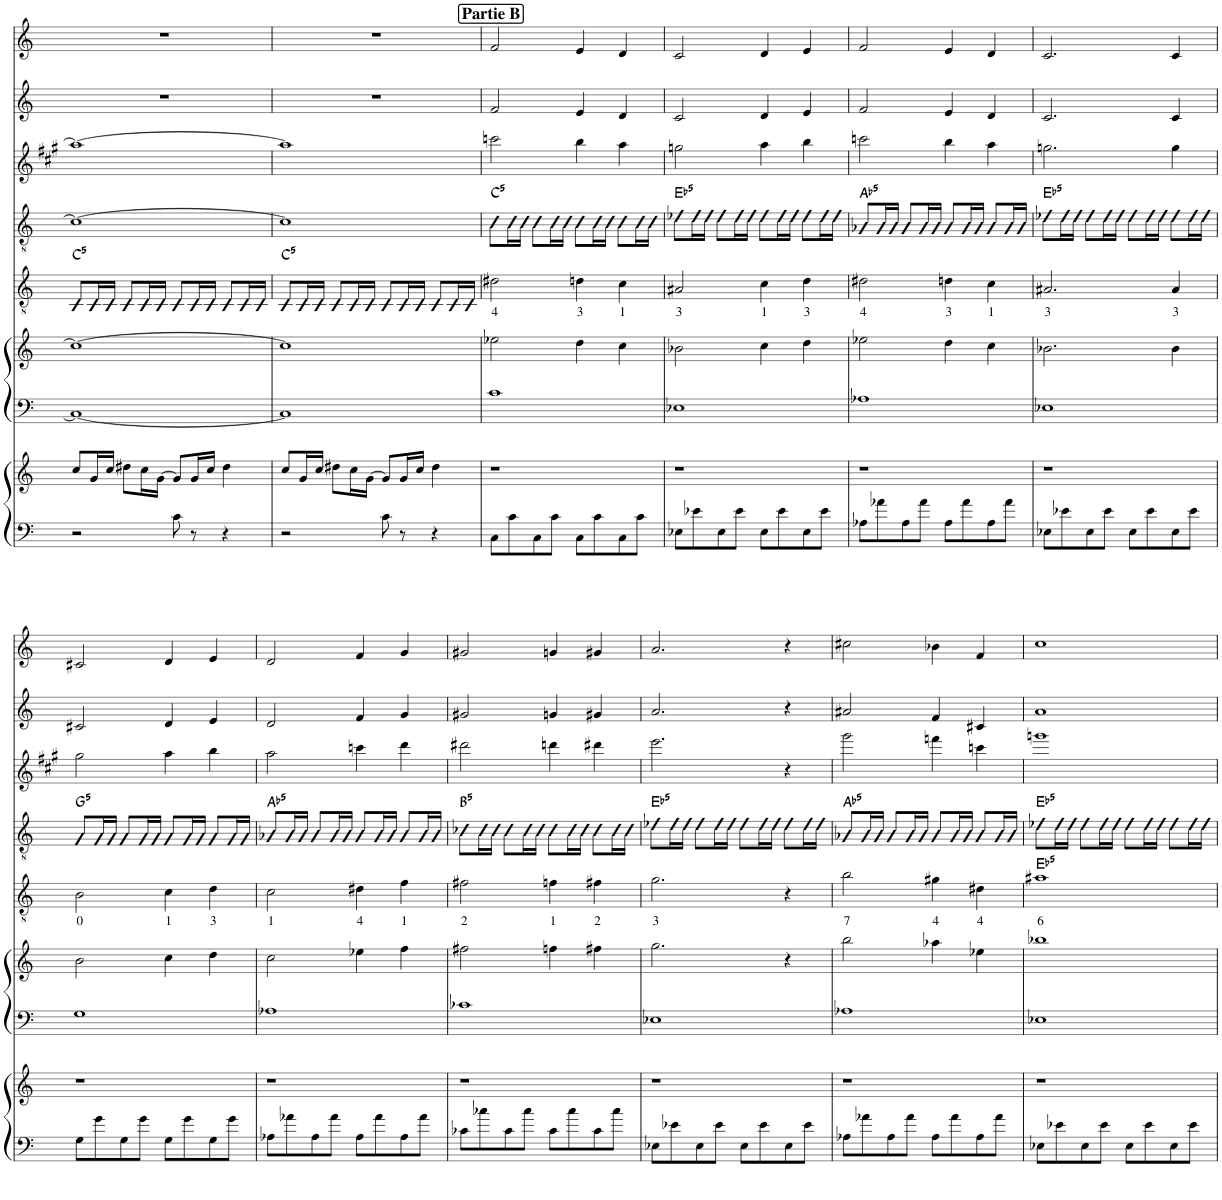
**kern	**kern	**kern	**kern	**kern	**text	**kern	**harte	**kern	**kern	**kern
*part7	*part7	*part6	*part6	*part5	*part5	*part4	*part4	*part3	*part2	*part1
*staff9	*staff8	*staff7	*staff6	*staff5	*staff5	*staff4	*	*staff3	*staff2	*staff1
*I"Piano	*	*I"Piano	*	*I"Electric Guitar	*	*I"Electric Guitar	*	*I"Alto Saxophone	*I"Bb Trumpet	*I"Bb Trumpet
*I'Pno	*	*	*	*I'Elec Gtr	*	*I'Elec Gtr	*	*I'A Sax	*I'Tpt	*I'Tpt
!!LO:PB:g=z
*clefF4	*clefG2	*clefF4	*clefG2	*clefGv2	*	*clefGv2	*	*clefG2	*clefG2	*clefG2
*	*	*	*	*	*	*	*	*Trd5c9	*Trd1c2	*Trd1c2
*k[]	*k[]	*k[]	*k[]	*k[]	*	*k[]	*	*k[f#c#g#]	*k[]	*k[]
*M4/4	*M4/4	*M4/4	*M4/4	*M4/4	*	*M4/4	*	*M4/4	*M4/4	*M4/4
=30	=30	=30	=30	=30	=30	=30	=30	=30	=30	=30
2r	8cc/L	1C_	1cc_	8C/L	.	1c_	.	1aa_	1r	1r
.	16g/L	.	.	16C/L	.	.	.	.	.	.
.	16cc/JJ	.	.	16C/JJ	.	.	.	.	.	.
.	8dd#X\L	.	.	8C/L	.	.	.	.	.	.
.	16cc\L	.	.	16C/L	.	.	.	.	.	.
.	[16g\JJ	.	.	16C/JJ	.	.	.	.	.	.
8c\	8g/L]	.	.	8C/L	.	.	.	.	.	.
8r	16g/L	.	.	16C/L	.	.	.	.	.	.
.	16cc/JJ	.	.	16C/JJ	.	.	.	.	.	.
4r	4dd#\	.	.	8C/L	.	.	.	.	.	.
.	.	.	.	16C/L	.	.	.	.	.	.
.	.	.	.	16C/JJ	.	.	.	.	.	.
=31	=31	=31	=31	=31	=31	=31	=31	=31	=31	=31
2r	8cc/L	1C]	1cc]	8C/L	.	1c]	.	1aa]	1r	1r
.	16g/L	.	.	16C/L	.	.	.	.	.	.
.	16cc/JJ	.	.	16C/JJ	.	.	.	.	.	.
.	8dd#X\L	.	.	8C/L	.	.	.	.	.	.
.	16cc\L	.	.	16C/L	.	.	.	.	.	.
.	[16g\JJ	.	.	16C/JJ	.	.	.	.	.	.
8c\	8g/L]	.	.	8C/L	.	.	.	.	.	.
8r	16g/L	.	.	16C/L	.	.	.	.	.	.
.	16cc/JJ	.	.	16C/JJ	.	.	.	.	.	.
4r	4dd#\	.	.	8C/L	.	.	.	.	.	.
.	.	.	.	16C/L	.	.	.	.	.	.
.	.	.	.	16C/JJ	.	.	.	.	.	.
=32	=32	=32	=32	=32	=32	=32	=32	=32	=32	=32
*k[]	*k[]	*k[]	*k[]	*k[]	*	*k[]	*	*	*k[]	*k[]
!	!	!	!	!	!	!	!	!	!	!LO:TX:a:B:t=Partie B
!	!	!	!	!	!LO:LY:b	!	!LO:H:kt=5	!	!	!
8C\L	1r	1c	2ee-X\	2d#X\	4	8c\L	C:(1,5)	2cccn\	2f/	2f/
8c\	.	.	.	.	.	16c\L	.	.	.	.
.	.	.	.	.	.	16c\JJ	.	.	.	.
8C\	.	.	.	.	.	8c\L	.	.	.	.
8c\J	.	.	.	.	.	16c\L	.	.	.	.
.	.	.	.	.	.	16c\JJ	.	.	.	.
!	!	!	!	!	!LO:LY:b	!	!	!	!	!
8C\L	.	.	4dd\	4dn\	3	8c\L	.	4bb\	4e/	4e/
8c\	.	.	.	.	.	16c\L	.	.	.	.
.	.	.	.	.	.	16c\JJ	.	.	.	.
!	!	!	!	!	!LO:LY:b	!	!	!	!	!
8C\	.	.	4cc\	4c\	1	8c\L	.	4aa\	4d/	4d/
8c\J	.	.	.	.	.	16c\L	.	.	.	.
.	.	.	.	.	.	16c\JJ	.	.	.	.
=33	=33	=33	=33	=33	=33	=33	=33	=33	=33	=33
!	!	!	!	!	!LO:LY:b	!	!LO:H:kt=5	!	!	!
8E-X\L	1r	1E-X	2b-X\	2A#X/	3	8e-X\L	Eb:(1,5)	2ggn\	2c/	2c/
8e-X\	.	.	.	.	.	16e-\L	.	.	.	.
.	.	.	.	.	.	16e-\JJ	.	.	.	.
8E-\	.	.	.	.	.	8e-\L	.	.	.	.
8e-\J	.	.	.	.	.	16e-\L	.	.	.	.
.	.	.	.	.	.	16e-\JJ	.	.	.	.
!	!	!	!	!	!LO:LY:b	!	!	!	!	!
8E-\L	.	.	4cc\	4c\	1	8e-\L	.	4aa\	4d/	4d/
8e-\	.	.	.	.	.	16e-\L	.	.	.	.
.	.	.	.	.	.	16e-\JJ	.	.	.	.
!	!	!	!	!	!LO:LY:b	!	!	!	!	!
8E-\	.	.	4dd\	4d\	3	8e-\L	.	4bb\	4e/	4e/
8e-\J	.	.	.	.	.	16e-\L	.	.	.	.
.	.	.	.	.	.	16e-\JJ	.	.	.	.
=34	=34	=34	=34	=34	=34	=34	=34	=34	=34	=34
!	!	!	!	!	!LO:LY:b	!	!LO:H:kt=5	!	!	!
8A-X\L	1r	1A-X	2ee-X\	2d#X\	4	8A-X/L	Ab:(1,5)	2cccn\	2f/	2f/
8a-X\	.	.	.	.	.	16A-/L	.	.	.	.
.	.	.	.	.	.	16A-/JJ	.	.	.	.
8A-\	.	.	.	.	.	8A-/L	.	.	.	.
8a-\J	.	.	.	.	.	16A-/L	.	.	.	.
.	.	.	.	.	.	16A-/JJ	.	.	.	.
!	!	!	!	!	!LO:LY:b	!	!	!	!	!
8A-\L	.	.	4dd\	4dn\	3	8A-/L	.	4bb\	4e/	4e/
8a-\	.	.	.	.	.	16A-/L	.	.	.	.
.	.	.	.	.	.	16A-/JJ	.	.	.	.
!	!	!	!	!	!LO:LY:b	!	!	!	!	!
8A-\	.	.	4cc\	4c\	1	8A-/L	.	4aa\	4d/	4d/
8a-\J	.	.	.	.	.	16A-/L	.	.	.	.
.	.	.	.	.	.	16A-/JJ	.	.	.	.
=35	=35	=35	=35	=35	=35	=35	=35	=35	=35	=35
!	!	!	!	!	!LO:LY:b	!	!LO:H:kt=5	!	!	!
8E-X\L	1r	1E-X	2.b-X\	2.A#X/	3	8e-X\L	Eb:(1,5)	2.ggn\	2.c/	2.c/
8e-X\	.	.	.	.	.	16e-\L	.	.	.	.
.	.	.	.	.	.	16e-\JJ	.	.	.	.
8E-\	.	.	.	.	.	8e-\L	.	.	.	.
8e-\J	.	.	.	.	.	16e-\L	.	.	.	.
.	.	.	.	.	.	16e-\JJ	.	.	.	.
8E-\L	.	.	.	.	.	8e-\L	.	.	.	.
8e-\	.	.	.	.	.	16e-\L	.	.	.	.
.	.	.	.	.	.	16e-\JJ	.	.	.	.
!	!	!	!	!	!LO:LY:b	!	!	!	!	!
8E-\	.	.	4b-\	4A#/	3	8e-\L	.	4gg\	4c/	4c/
8e-\J	.	.	.	.	.	16e-\L	.	.	.	.
.	.	.	.	.	.	16e-\JJ	.	.	.	.
!!LO:LB:g=z
=36	=36	=36	=36	=36	=36	=36	=36	=36	=36	=36
!	!	!	!	!	!LO:LY:b	!	!LO:H:kt=5	!	!	!
8G\L	1r	1G	2b\	2B\	0	8G/L	G:(1,5)	2gg#\	2c#X/	2c#X/
8g\	.	.	.	.	.	16G/L	.	.	.	.
.	.	.	.	.	.	16G/JJ	.	.	.	.
8G\	.	.	.	.	.	8G/L	.	.	.	.
8g\J	.	.	.	.	.	16G/L	.	.	.	.
.	.	.	.	.	.	16G/JJ	.	.	.	.
!	!	!	!	!	!LO:LY:b	!	!	!	!	!
8G\L	.	.	4cc\	4c\	1	8G/L	.	4aa\	4d/	4d/
8g\	.	.	.	.	.	16G/L	.	.	.	.
.	.	.	.	.	.	16G/JJ	.	.	.	.
!	!	!	!	!	!LO:LY:b	!	!	!	!	!
8G\	.	.	4dd\	4d\	3	8G/L	.	4bb\	4e/	4e/
8g\J	.	.	.	.	.	16G/L	.	.	.	.
.	.	.	.	.	.	16G/JJ	.	.	.	.
=37	=37	=37	=37	=37	=37	=37	=37	=37	=37	=37
!	!	!	!	!	!LO:LY:b	!	!LO:H:kt=5	!	!	!
8A-X\L	1r	1A-X	2cc\	2c\	1	8A-X/L	Ab:(1,5)	2aa\	2d/	2d/
8a-X\	.	.	.	.	.	16A-/L	.	.	.	.
.	.	.	.	.	.	16A-/JJ	.	.	.	.
8A-\	.	.	.	.	.	8A-/L	.	.	.	.
8a-\J	.	.	.	.	.	16A-/L	.	.	.	.
.	.	.	.	.	.	16A-/JJ	.	.	.	.
!	!	!	!	!	!LO:LY:b	!	!	!	!	!
8A-\L	.	.	4ee-X\	4d#X\	4	8A-/L	.	4cccn\	4f/	4f/
8a-\	.	.	.	.	.	16A-/L	.	.	.	.
.	.	.	.	.	.	16A-/JJ	.	.	.	.
!	!	!	!	!	!LO:LY:b	!	!	!	!	!
8A-\	.	.	4ff\	4f\	1	8A-/L	.	4ddd\	4g/	4g/
8a-\J	.	.	.	.	.	16A-/L	.	.	.	.
.	.	.	.	.	.	16A-/JJ	.	.	.	.
=38	=38	=38	=38	=38	=38	=38	=38	=38	=38	=38
!	!	!	!	!	!LO:LY:b	!	!LO:H:kt=5	!	!	!
8c-X\L	1r	1c-X	2ff#X\	2f#X\	2	8c-X\L	B:(1,5)	2ddd#X\	2g#X/	2g#X/
8cc-X\	.	.	.	.	.	16c-\L	.	.	.	.
.	.	.	.	.	.	16c-\JJ	.	.	.	.
8c-\	.	.	.	.	.	8c-\L	.	.	.	.
8cc-\J	.	.	.	.	.	16c-\L	.	.	.	.
.	.	.	.	.	.	16c-\JJ	.	.	.	.
!	!	!	!	!	!LO:LY:b	!	!	!	!	!
8c-\L	.	.	4ffn\	4fn\	1	8c-\L	.	4dddn\	4gn/	4gn/
8cc-\	.	.	.	.	.	16c-\L	.	.	.	.
.	.	.	.	.	.	16c-\JJ	.	.	.	.
!	!	!	!	!	!LO:LY:b	!	!	!	!	!
8c-\	.	.	4ff#X\	4f#X\	2	8c-\L	.	4ddd#X\	4g#X/	4g#X/
8cc-\J	.	.	.	.	.	16c-\L	.	.	.	.
.	.	.	.	.	.	16c-\JJ	.	.	.	.
=39	=39	=39	=39	=39	=39	=39	=39	=39	=39	=39
!	!	!	!	!	!LO:LY:b	!	!LO:H:kt=5	!	!	!
8E-X\L	1r	1E-X	2.gg\	2.g\	3	8e-X\L	Eb:(1,5)	2.eee\	2.a/	2.a/
8e-X\	.	.	.	.	.	16e-\L	.	.	.	.
.	.	.	.	.	.	16e-\JJ	.	.	.	.
8E-\	.	.	.	.	.	8e-\L	.	.	.	.
8e-\J	.	.	.	.	.	16e-\L	.	.	.	.
.	.	.	.	.	.	16e-\JJ	.	.	.	.
8E-\L	.	.	.	.	.	8e-\L	.	.	.	.
8e-\	.	.	.	.	.	16e-\L	.	.	.	.
.	.	.	.	.	.	16e-\JJ	.	.	.	.
8E-\	.	.	4r	4r	.	8e-\L	.	4r	4r	4r
8e-\J	.	.	.	.	.	16e-\L	.	.	.	.
.	.	.	.	.	.	16e-\JJ	.	.	.	.
=40	=40	=40	=40	=40	=40	=40	=40	=40	=40	=40
!	!	!	!	!	!LO:LY:b	!	!LO:H:kt=5	!	!	!
8A-X\L	1r	1A-X	2bb\	2b\	7	8A-X/L	Ab:(1,5)	2ggg#\	2a#X/	2cc#X\
8a-X\	.	.	.	.	.	16A-/L	.	.	.	.
.	.	.	.	.	.	16A-/JJ	.	.	.	.
8A-\	.	.	.	.	.	8A-/L	.	.	.	.
8a-\J	.	.	.	.	.	16A-/L	.	.	.	.
.	.	.	.	.	.	16A-/JJ	.	.	.	.
!	!	!	!	!	!LO:LY:b	!	!	!	!	!
8A-\L	.	.	4aa-X\	4g#X\	4	8A-/L	.	4fffn\	4f/	4b-X\
8a-\	.	.	.	.	.	16A-/L	.	.	.	.
.	.	.	.	.	.	16A-/JJ	.	.	.	.
!	!	!	!	!	!LO:LY:b	!	!	!	!	!
8A-\	.	.	4ee-X\	4d#X\	4	8A-/L	.	4cccn\	4c#X/	4f/
8a-\J	.	.	.	.	.	16A-/L	.	.	.	.
.	.	.	.	.	.	16A-/JJ	.	.	.	.
=41	=41	=41	=41	=41	=41	=41	=41	=41	=41	=41
!	!	!	!	!	!LO:LY:b	!	!LO:H:kt=5	!	!	!
8E-X\L	1r	1E-X	1bb-X	1a#X	6	8e-X\L	Eb:(1,5)	1gggn	1a	1cc
8e-X\	.	.	.	.	.	16e-\L	.	.	.	.
.	.	.	.	.	.	16e-\JJ	.	.	.	.
8E-\	.	.	.	.	.	8e-\L	.	.	.	.
8e-\J	.	.	.	.	.	16e-\L	.	.	.	.
.	.	.	.	.	.	16e-\JJ	.	.	.	.
8E-\L	.	.	.	.	.	8e-\L	.	.	.	.
8e-\	.	.	.	.	.	16e-\L	.	.	.	.
.	.	.	.	.	.	16e-\JJ	.	.	.	.
8E-\	.	.	.	.	.	8e-\L	.	.	.	.
8e-\J	.	.	.	.	.	16e-\L	.	.	.	.
.	.	.	.	.	.	16e-\JJ	.	.	.	.
=	=	=	=	=	=	=	=	=	=	=
*-	*-	*-	*-	*-	*-	*-	*-	*-	*-	*-
